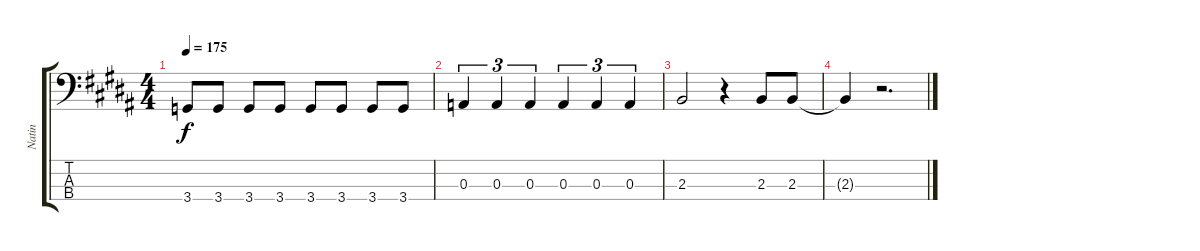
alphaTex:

\track ("Natin" "Natin") {instrument electricbassfinger}
\staff {score tabs}
\tuning (G2 D2 A1 E1) {hide}
\ts (4 4)
\tempo 175
\clef f4
\ks b
3.4.8{dy f} 3.4.8 3.4.8 3.4.8 3.4.8 3.4.8 3.4.8 3.4.8 |
0.3.4{tu (3 2)} 0.3.4{tu (3 2)} 0.3.4{tu (3 2)} 0.3.4{tu (3 2)} 0.3.4{tu (3 2)} 0.3.4{tu (3 2)} |
2.3.2 r.4 2.3.8 2.3.8 |
2.3{t}.4 r.2{d}
